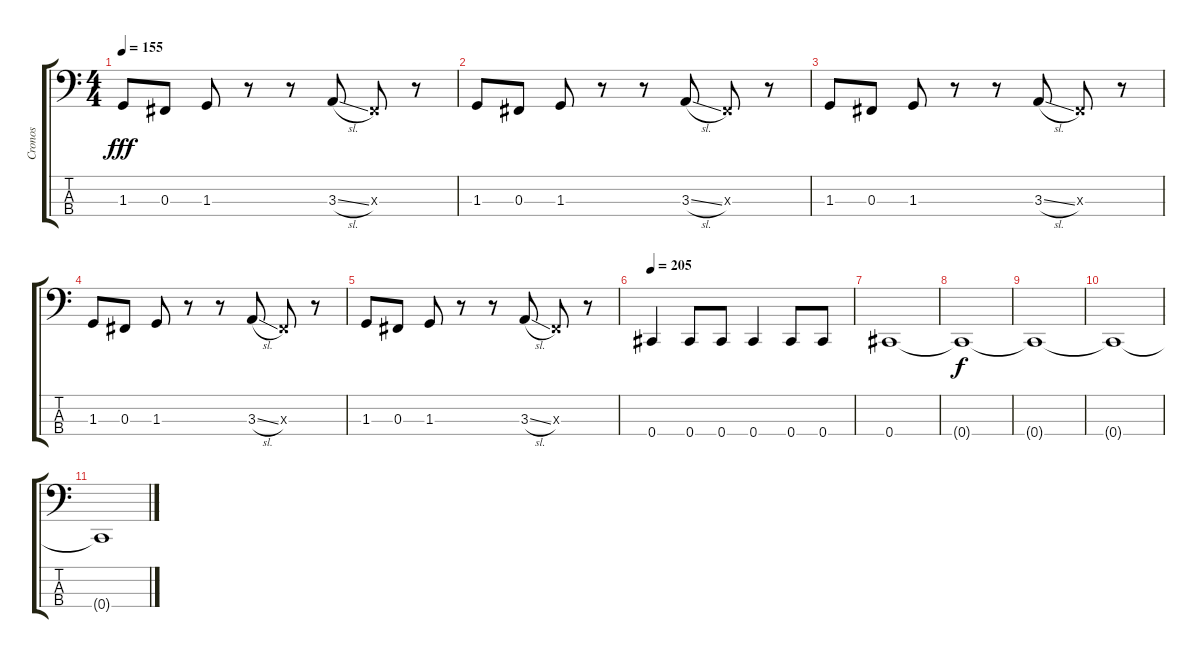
\track ("Cronos" "Cronos") {instrument electricbassfinger}
\staff {score tabs}
\tuning (E2 B1 Gb1 Db1) {hide}
\ts (4 4)
\tempo 155
\clef f4
\ks c
1.3.8{dy fff} 0.3.8 1.3.8 r.8 r.8 3.3{sl}.8 0.3{x}.8 r.8 |
1.3.8 0.3.8 1.3.8 r.8 r.8 3.3{sl}.8 0.3{x}.8 r.8 |
1.3.8 0.3.8 1.3.8 r.8 r.8 3.3{sl}.8 0.3{x}.8 r.8 |
1.3.8 0.3.8 1.3.8 r.8 r.8 3.3{sl}.8 0.3{x}.8 r.8 |
1.3.8 0.3.8 1.3.8 r.8 r.8 3.3{sl}.8 0.3{x}.8 r.8 |
\tempo 205
0.4.4{instrument electricbasspick} 0.4.8 0.4.8 0.4.4 0.4.8 0.4.8 |
0.4.1 |
0.4{t}.1{dy f} |
0.4{t}.1 |
0.4{t}.1 |
0.4{t}.1
